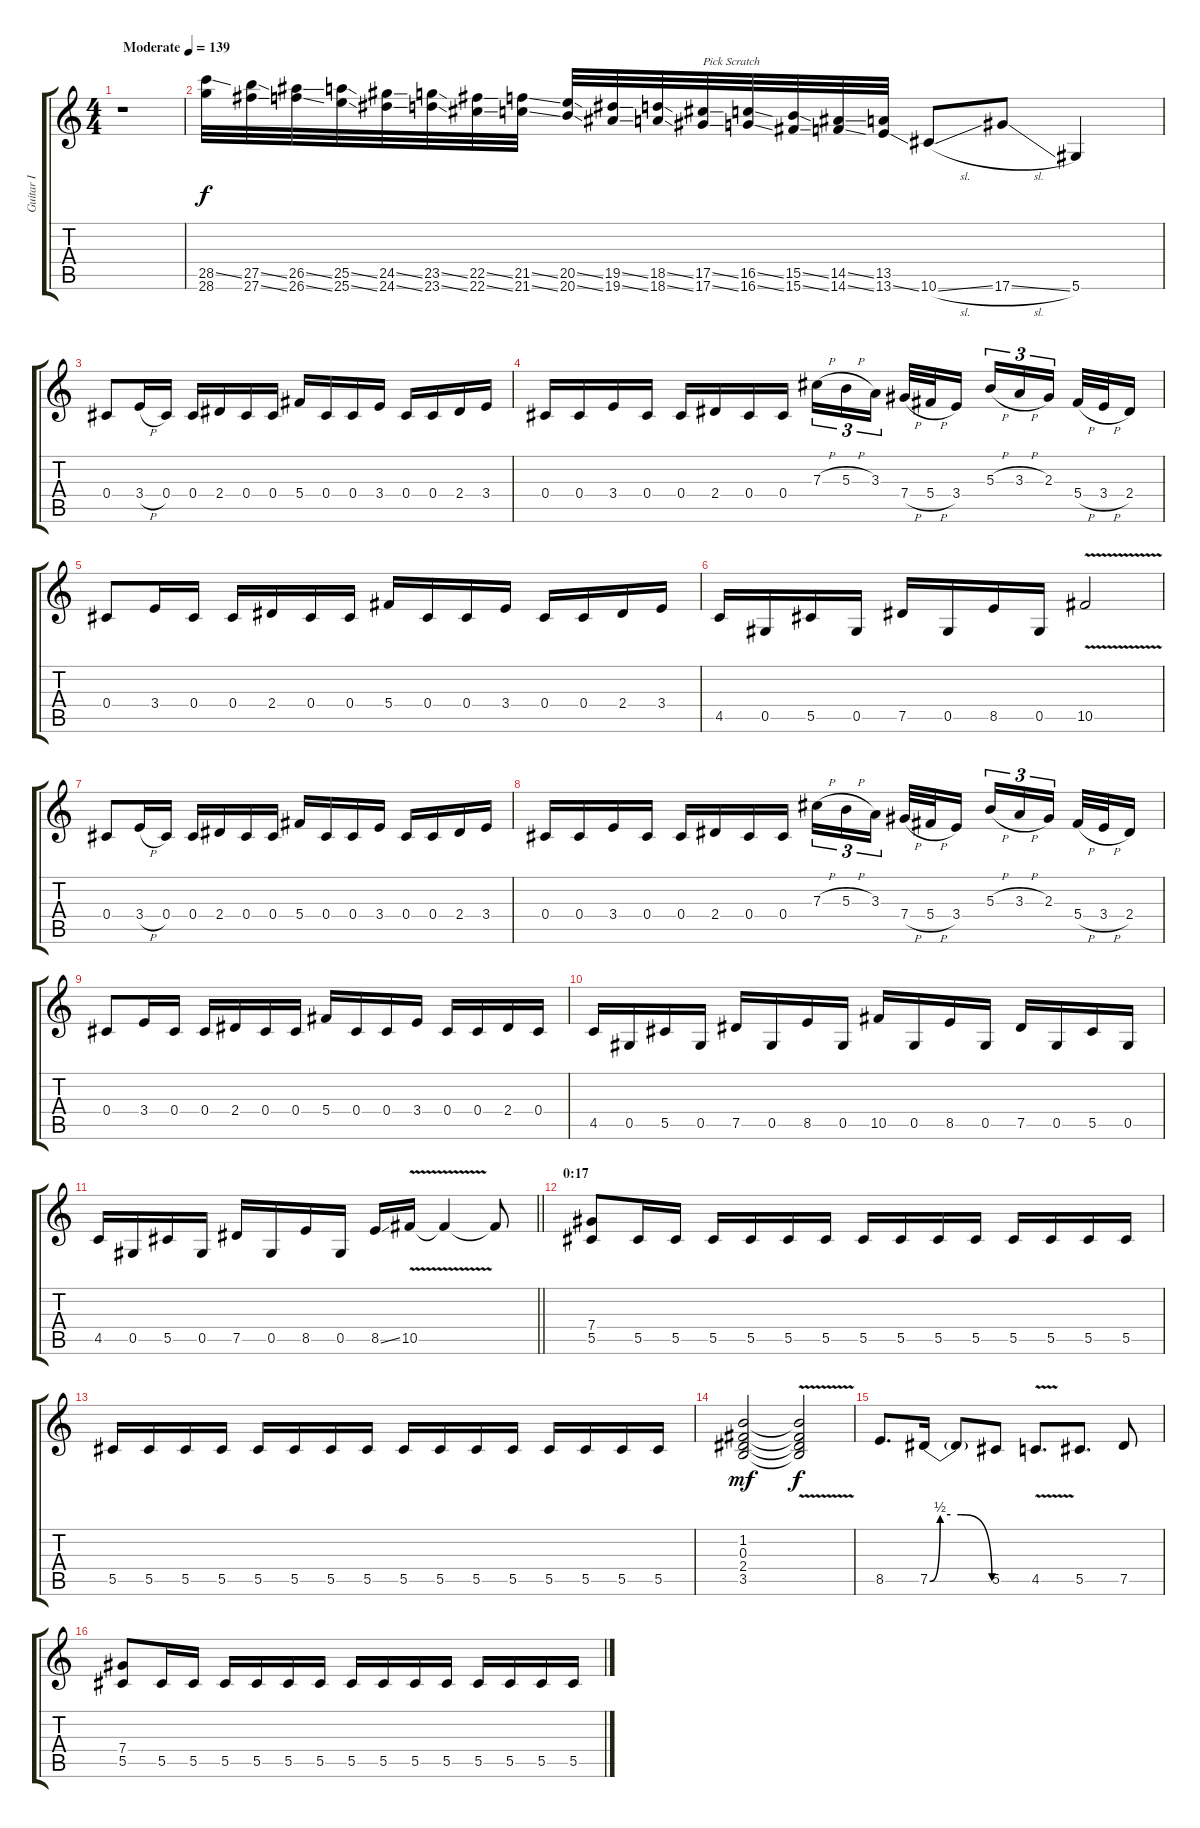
\track ("Guitar I" "Guitar I") {instrument overdrivenguitar}
\staff {score tabs}
\tuning (Eb4 Bb3 Gb3 Db3 Ab2 Eb2) {hide}
\ts (4 4)
\tempo (139 "Moderate")
\clef g2
\ks c
r.1{dy f instrument overdrivenguitar} |
(28.5{ss} 28.6).32{balance 0 instrument guitarfretnoise} (27.5{ss} 27.6{ss}).32 (26.5{ss} 26.6{ss}).32 (25.5{ss} 25.6{ss}).32 (24.5{ss} 24.6{ss}).32 (23.5{ss} 23.6{ss}).32 (22.5{ss} 22.6{ss}).32 (21.5{ss} 21.6{ss}).32 (20.5{ss} 20.6{ss}).32 (19.5{ss} 19.6{ss}).32 (18.5{ss} 18.6{ss}).32 (17.5{ss} 17.6{ss}).32{txt "Pick Scratch"} (16.5{ss} 16.6{ss}).32 (15.5{ss} 15.6{ss}).32 (14.5{ss} 14.6{ss}).32 (13.5 13.6{ss}).32 10.6{sl}.8{instrument overdrivenguitar} 17.6{sl}.8 5.6.4 |
0.4.8{balance 8 instrument overdrivenguitar} 3.4{h}.16 0.4.16 0.4.16 2.4.16 0.4.16 0.4.16 5.4.16 0.4.16 0.4.16 3.4.16 0.4.16 0.4.16 2.4.16 3.4.16 |
0.4.16 0.4.16 3.4.16 0.4.16 0.4.16 2.4.16 0.4.16 0.4.16 7.3{h}.16{tu (3 2)} 5.3{h}.16{tu (3 2)} 3.3.16{tu (3 2) beam splitsecondary} 7.4{h}.32 5.4{h}.32 3.4.16 5.3{h}.16{tu (3 2)} 3.3{h}.16{tu (3 2)} 2.3.16{tu (3 2) beam splitsecondary} 5.4{h}.32 3.4{h}.32 2.4.16 |
0.4.8 3.4.16 0.4.16 0.4.16 2.4.16 0.4.16 0.4.16 5.4.16 0.4.16 0.4.16 3.4.16 0.4.16 0.4.16 2.4.16 3.4.16 |
4.5.16 0.5.16 5.5.16 0.5.16 7.5.16 0.5.16 8.5.16 0.5.16 10.5{v}.2 |
0.4.8 3.4{h}.16 0.4.16 0.4.16 2.4.16 0.4.16 0.4.16 5.4.16 0.4.16 0.4.16 3.4.16 0.4.16 0.4.16 2.4.16 3.4.16 |
0.4.16 0.4.16 3.4.16 0.4.16 0.4.16 2.4.16 0.4.16 0.4.16 7.3{h}.16{tu (3 2)} 5.3{h}.16{tu (3 2)} 3.3.16{tu (3 2) beam splitsecondary} 7.4{h}.32 5.4{h}.32 3.4.16 5.3{h}.16{tu (3 2)} 3.3{h}.16{tu (3 2)} 2.3.16{tu (3 2) beam splitsecondary} 5.4{h}.32 3.4{h}.32 2.4.16 |
0.4.8 3.4.16 0.4.16 0.4.16 2.4.16 0.4.16 0.4.16 5.4.16 0.4.16 0.4.16 3.4.16 0.4.16 0.4.16 2.4.16 0.4.16 |
4.5.16 0.5.16 5.5.16 0.5.16 7.5.16 0.5.16 8.5.16 0.5.16 10.5.16 0.5.16 8.5.16 0.5.16 7.5.16 0.5.16 5.5.16 0.5.16 |
\barLineRight lightlight
4.5.16 0.5.16 5.5.16 0.5.16 7.5.16 0.5.16 8.5.16 0.5.16 8.5{ss}.16 10.5{v}.16 10.5{t}.4 10.5{t}.8 |
\section ("" "0:17")
(7.4 5.5).8 5.5.16 5.5.16 5.5.16 5.5.16 5.5.16 5.5.16 5.5.16 5.5.16 5.5.16 5.5.16 5.5.16 5.5.16 5.5.16 5.5.16 |
5.5.16 5.5.16 5.5.16 5.5.16 5.5.16 5.5.16 5.5.16 5.5.16 5.5.16 5.5.16 5.5.16 5.5.16 5.5.16 5.5.16 5.5.16 5.5.16 |
(1.2 0.3 2.4 3.5).2{dy mf} (1.2{v t} 0.3{v t} 2.4{v t} 3.5{v t}).2{dy f} |
8.5.8{d} 7.5{be (custom 0 0 10 2 20 2 30 2 60 0)}.16 7.5{t}.8 5.5.8 4.5{v}.8{d} 5.5.8{d} 7.5.8 |
(7.4 5.5).8 5.5.16 5.5.16 5.5.16 5.5.16 5.5.16 5.5.16 5.5.16 5.5.16 5.5.16 5.5.16 5.5.16 5.5.16 5.5.16 5.5.16
